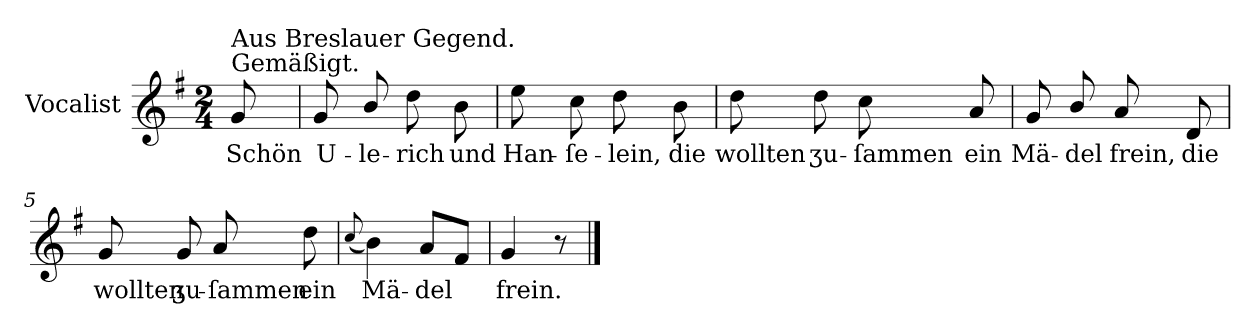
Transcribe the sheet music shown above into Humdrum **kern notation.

**kern	**text
*part1	*part1
*staff1	*staff1
*I"Vocalist	*
*k[f#]	*
*G:	*
*M2/4	*
=	=
!LO:TX:a:t=Gemäßigt.	!
!LO:TX:a:t=Aus Breslauer Gegend.	!
8g	Schön
=1	=1
8g	U-
8b/	-le-
8dd	-rich
8b	und
=2	=2
8ee	Han-
8cc	-ſe-
8dd	-lein,
8b	die
=3	=3
8dd	wollten
8dd	ʒu-
8cc	-ſammen
8a	ein
=4	=4
8g	Mä-
8b/	-del
8a	frein,
8d	die
=5	=5
8g	wollten
8g	ʒu-
8a	-ſammen
8dd	ein
=6	=6
(8qqcc	.
4b)	Mä-
8aL	-del
8f#J	.
=7	=7
4g	frein.
8r	.
==	==
*-	*-
